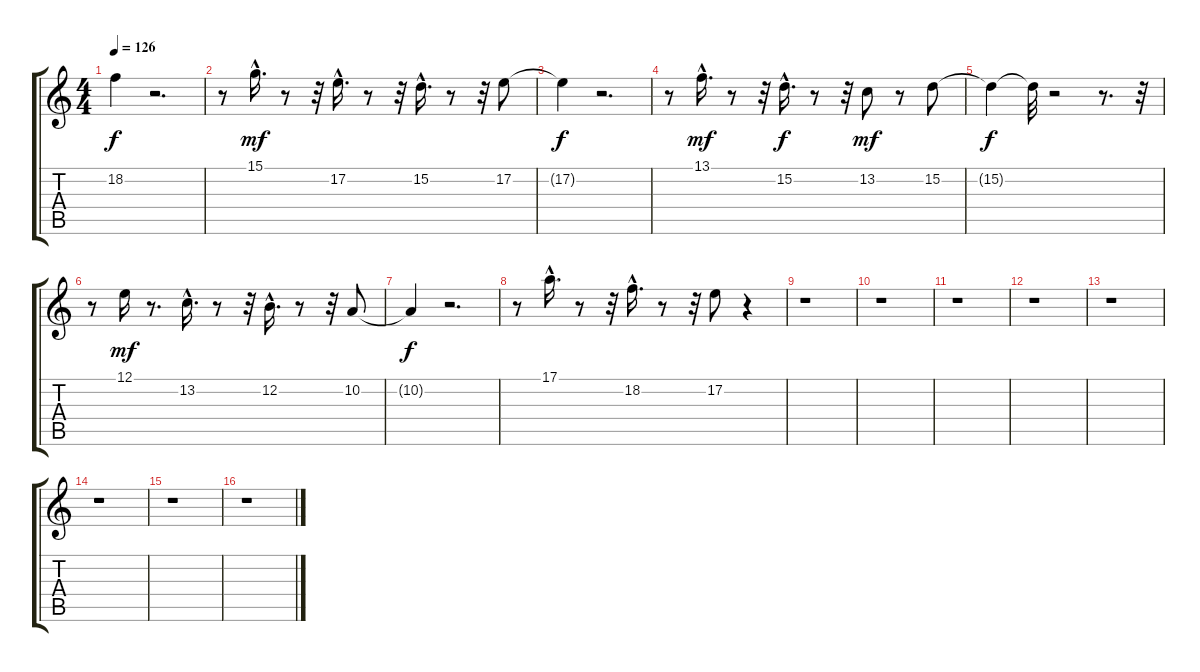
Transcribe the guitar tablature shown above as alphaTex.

\track "" {instrument stringensemble1}
\staff {score tabs}
\tuning (E4 B3 G3 D3 A2 E2) {hide}
\ts (4 4)
\tempo 126
\clef g2
\ks c
18.2{t}.4{dy f} r.2{d} |
r.8 15.1{hac}.16{d dy mf} r.8 r.32 17.2{hac}.16{d} r.8 r.32 15.2{hac}.16{d} r.8 r.32 17.2.8 |
17.2{t}.4{dy f} r.2{d} |
r.8 13.1{hac}.16{d dy mf} r.8 r.32 15.2{hac}.16{d dy f} r.8 r.32 13.2.8{dy mf} r.8 15.2.8 |
15.2{t}.4{dy f} 15.2{t}.32 r.2 r.8{d} r.32 |
r.8 12.1.16{dy mf} r.8{d} 13.2{hac}.16{d} r.8 r.32 12.2{hac}.16{d} r.8 r.32 10.2.8 |
10.2{t}.4{dy f} r.2{d} |
r.8 17.1{hac}.16{d} r.8 r.32 18.2{hac}.16{d} r.8 r.32 17.2.8 r.4 |
r.1 |
r.1 |
r.1 |
r.1 |
r.1 |
r.1 |
r.1 |
r.1
